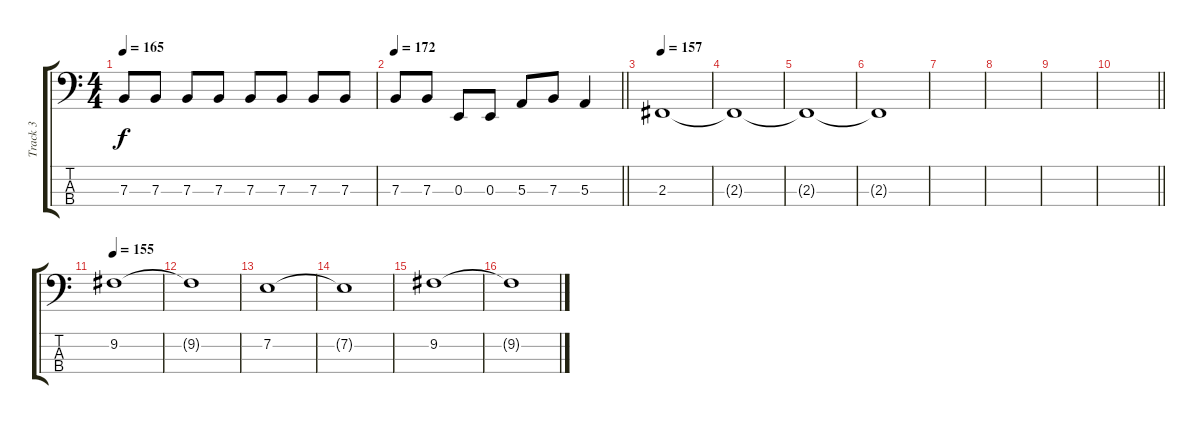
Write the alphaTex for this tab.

\track ("Track 3" "Track 3") {instrument electricbasspick}
\staff {score tabs}
\tuning (D2 A1 E1 B0) {hide}
\ts (4 4)
\tempo 165
\clef f4
\ks c
7.3.8{dy f} 7.3.8 7.3.8 7.3.8 7.3.8 7.3.8 7.3.8 7.3.8 |
\tempo 172
\barLineRight lightlight
7.3.8 7.3.8 0.3.8 0.3.8 5.3.8 7.3.8 5.3.4 |
\section ("" "")
\tempo 157
2.3.1 |
2.3{t}.1 |
2.3{t}.1 |
2.3{t}.1 |
|
|
|
\barLineRight lightlight
|
\section ("" "")
\tempo 155
9.2.1{volume 13} |
9.2{t}.1 |
7.2.1 |
7.2{t}.1 |
9.2.1 |
9.2{t}.1
